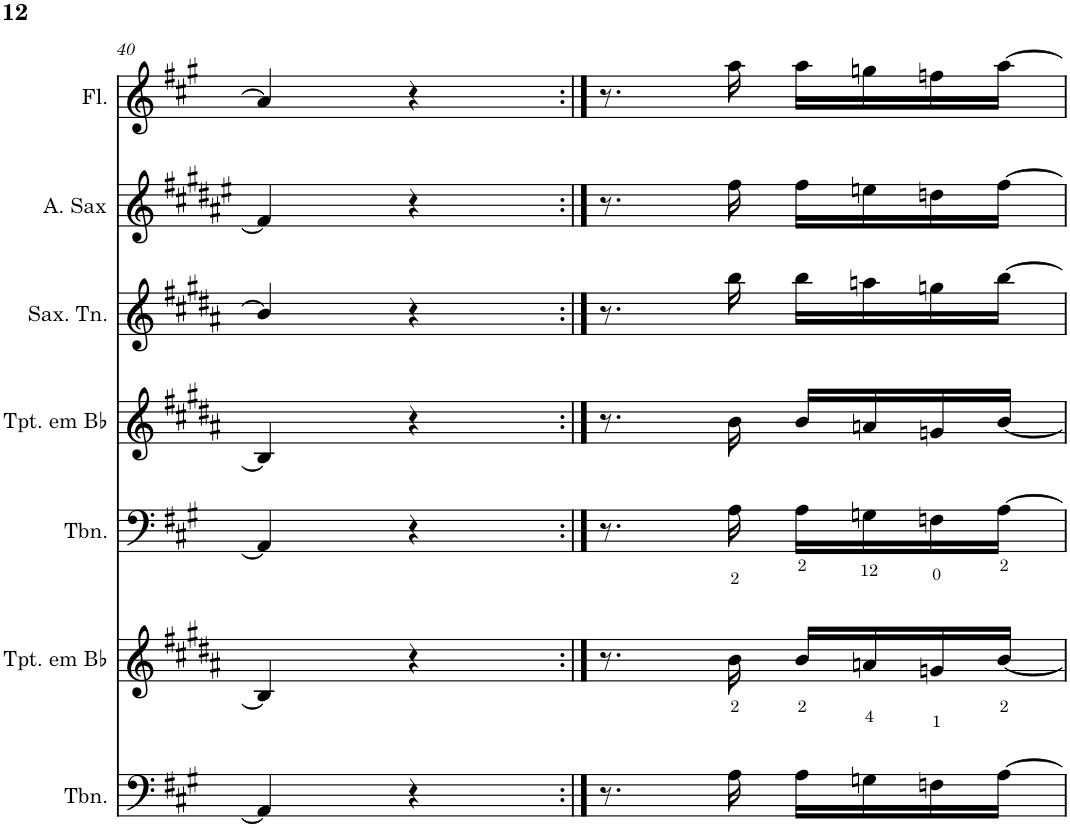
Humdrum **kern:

**kern	**kern	**kern	**kern	**kern	**kern	**kern
*part7	*part6	*part5	*part4	*part3	*part2	*part1
*staff7	*staff6	*staff5	*staff4	*staff3	*staff2	*staff1
*I"Trombone	*I"Trompete em Bb	*I"Trombone	*I"Trompete em Bb	*I"Saxofone Tenor	*I"Saxofone Alto	*I"Flauta Transversal
*I'Tbn.	*I'Tpt. em Bb	*I'Tbn.	*I'Tpt. em Bb	*I'Sax. Tn.	*	*I'Fl.
!!LO:PB:g=z
*clefF4	*clefG2	*clefF4	*clefG2	*clefG2	*clefG2	*clefG2
*	*Trd1c2	*	*Trd1c2	*Trd8c14	*Trd5c9	*
*k[f#c#g#]	*k[f#c#g#d#a#]	*k[f#c#g#]	*k[f#c#g#d#a#]	*k[f#c#g#d#a#]	*k[f#c#g#d#a#e#]	*k[f#c#g#]
*A:	*B:	*A:	*B:	*B:	*F#:	*A:
*M2/4	*M2/4	*M2/4	*M2/4	*M2/4	*M2/4	*M2/4
=40	=40	=40	=40	=40	=40	=40
4AA/]	4B/]	4AA/]	4B/]	4b/]	4f#/]	4a/]
4r	4r	4r	4r	4r	4r	4r
=41:|!	=41:|!	=41:|!	=41:|!	=41:|!	=41:|!	=41:|!
8.r	8.r	8.r	8.r	8.r	8.r	8.r
16A\	16b\	16A\	16b\	16bb\	16ff#\	16aa\
16A\LL	16b/LL	16A\LL	16b/LL	16bb\LL	16ff#\LL	16aa\LL
16Gn\	16an/	16Gn\	16an/	16aan\	16een\	16ggn\
16Fn\	16gn/	16Fn\	16gn/	16ggn\	16ddn\	16ffn\
[16A\JJ	[16b/JJ	[16A\JJ	[16b/JJ	[16bb\JJ	[16ff#\JJ	[16aa\JJ
=	=	=	=	=	=	=
*-	*-	*-	*-	*-	*-	*-
